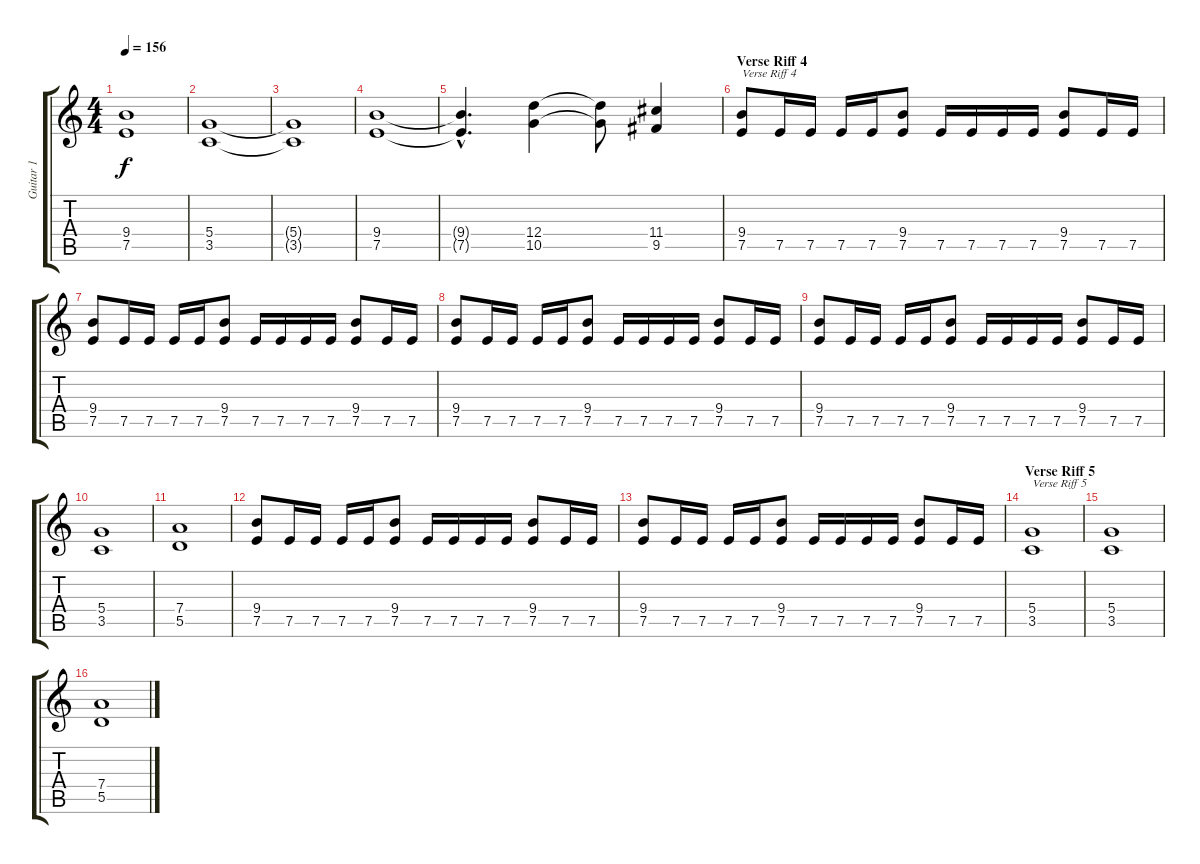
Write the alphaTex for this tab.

\track ("Guitar 1" "Guitar 1") {instrument distortionguitar}
\staff {score tabs}
\tuning (E4 B3 G3 D3 A2 E2) {hide}
\ts (4 4)
\tempo 156
\clef g2
\ks c
(9.4{t} 7.5{t}).1{dy f} |
(5.4 3.5).1 |
(5.4{t} 3.5{t}).1 |
(9.4 7.5).1 |
(9.4{hac t} 7.5{hac t}).4{d} (12.4 10.5).4 (12.4{t} 10.5{t}).8 (11.4 9.5).4 |
\section ("" "Verse Riff 4")
(9.4 7.5).8{txt "Verse Riff 4"} 7.5.16 7.5.16 7.5.16 7.5.16 (9.4 7.5).8 7.5.16 7.5.16 7.5.16 7.5.16 (9.4 7.5).8 7.5.16 7.5.16 |
(9.4 7.5).8 7.5.16 7.5.16 7.5.16 7.5.16 (9.4 7.5).8 7.5.16 7.5.16 7.5.16 7.5.16 (9.4 7.5).8 7.5.16 7.5.16 |
(9.4 7.5).8 7.5.16 7.5.16 7.5.16 7.5.16 (9.4 7.5).8 7.5.16 7.5.16 7.5.16 7.5.16 (9.4 7.5).8 7.5.16 7.5.16 |
(9.4 7.5).8 7.5.16 7.5.16 7.5.16 7.5.16 (9.4 7.5).8 7.5.16 7.5.16 7.5.16 7.5.16 (9.4 7.5).8 7.5.16 7.5.16 |
(5.4 3.5).1 |
(7.4 5.5).1 |
(9.4 7.5).8 7.5.16 7.5.16 7.5.16 7.5.16 (9.4 7.5).8 7.5.16 7.5.16 7.5.16 7.5.16 (9.4 7.5).8 7.5.16 7.5.16 |
(9.4 7.5).8 7.5.16 7.5.16 7.5.16 7.5.16 (9.4 7.5).8 7.5.16 7.5.16 7.5.16 7.5.16 (9.4 7.5).8 7.5.16 7.5.16 |
\section ("" "Verse Riff 5")
(5.4 3.5).1{txt "Verse Riff 5"} |
(5.4 3.5).1 |
(7.4 5.5).1
